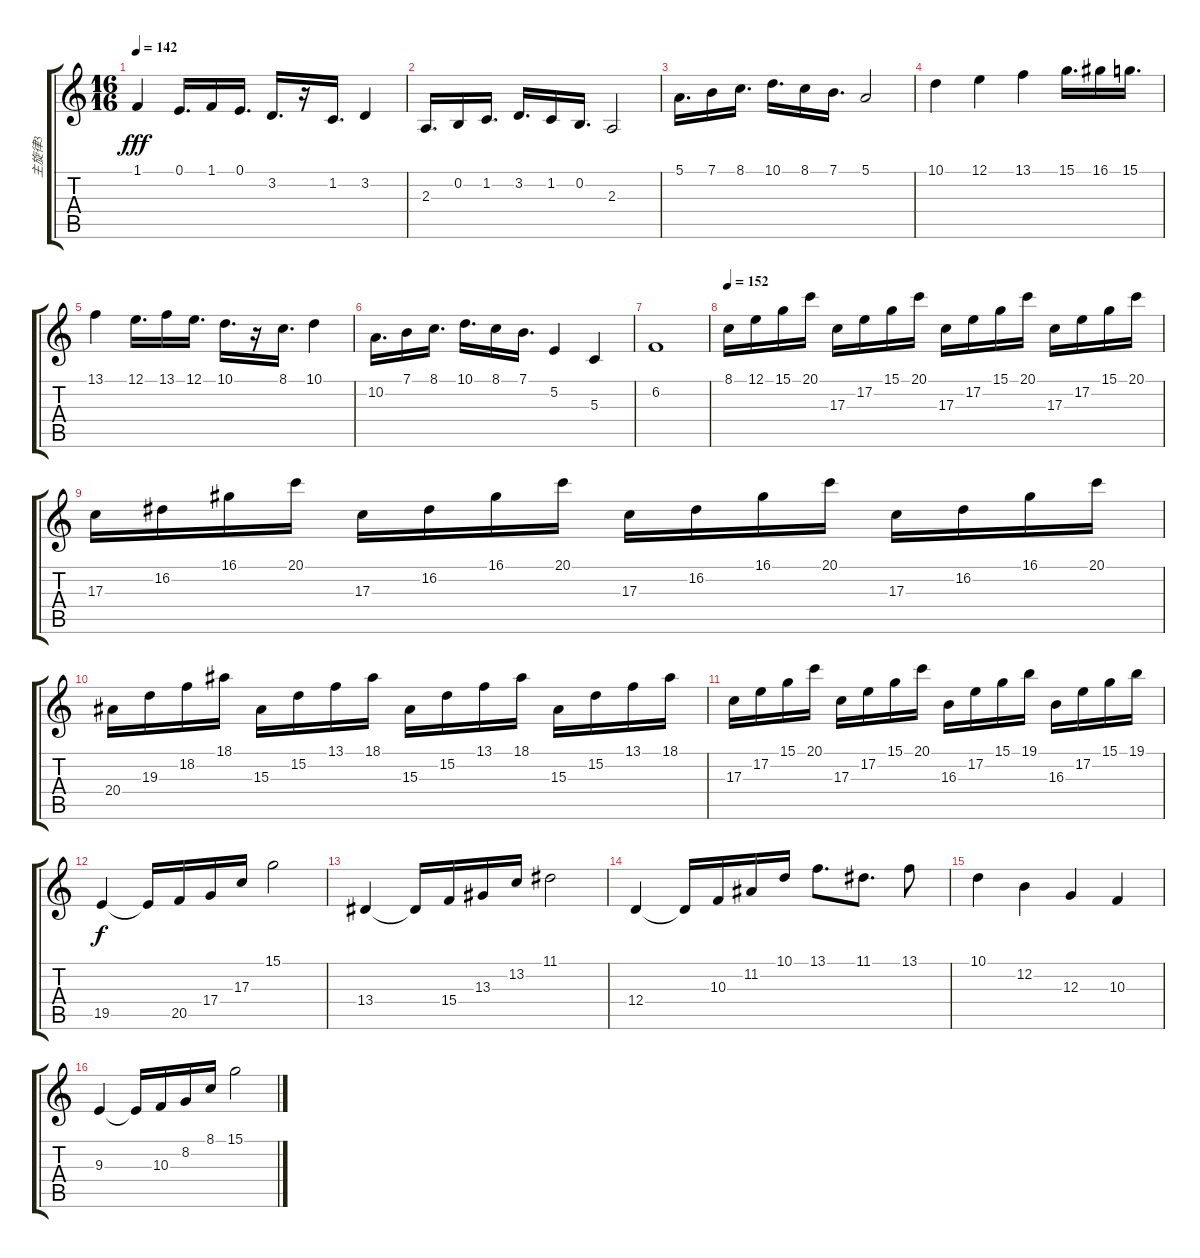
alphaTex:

\track ("主旋律3" "主旋律3") {instrument musicbox}
\staff {score tabs}
\tuning (E4 B3 G3 D3 A2 E2) {hide}
\ts (16 16)
\tempo 142
\clef g2
\ks c
1.1.4{dy fff} 0.1.16{d} 1.1.16 0.1.16{d} 3.2.16{d} r.16 1.2.16{d} 3.2.4 |
2.3.16{d} 0.2.16 1.2.16{d} 3.2.16{d} 1.2.16 0.2.16{d} 2.3.2 |
5.1.16{d} 7.1.16 8.1.16{d} 10.1.16{d} 8.1.16 7.1.16{d} 5.1.2 |
10.1.4 12.1.4 13.1.4 15.1.16{d} 16.1.16 15.1.16{d} |
13.1.4 12.1.16{d} 13.1.16 12.1.16{d} 10.1.16{d} r.16 8.1.16{d} 10.1.4 |
10.2.16{d} 7.1.16 8.1.16{d} 10.1.16{d} 8.1.16 7.1.16{d} 5.2.4 5.3.4 |
6.2.1 |
\tempo 152
8.1.16 12.1.16 15.1.16 20.1.16 17.3.16 17.2.16 15.1.16 20.1.16 17.3.16 17.2.16 15.1.16 20.1.16 17.3.16 17.2.16 15.1.16 20.1.16 |
17.3.16 16.2.16 16.1.16 20.1.16 17.3.16 16.2.16 16.1.16 20.1.16 17.3.16 16.2.16 16.1.16 20.1.16 17.3.16 16.2.16 16.1.16 20.1.16 |
20.4.16 19.3.16 18.2.16 18.1.16 15.3.16 15.2.16 13.1.16 18.1.16 15.3.16 15.2.16 13.1.16 18.1.16 15.3.16 15.2.16 13.1.16 18.1.16 |
17.3.16 17.2.16 15.1.16 20.1.16 17.3.16 17.2.16 15.1.16 20.1.16 16.3.16 17.2.16 15.1.16 19.1.16 16.3.16 17.2.16 15.1.16 19.1.16 |
19.5.4{dy f} 19.5{t}.16 20.5.16 17.4.16 17.3.16 15.1.2 |
13.4.4 13.4{t}.16 15.4.16 13.3.16 13.2.16 11.1.2 |
12.4.4 12.4{t}.16 10.3.16 11.2.16 10.1.16 13.1.8{d} 11.1.8{d} 13.1.8 |
10.1.4 12.2.4 12.3.4 10.3.4 |
9.3.4 9.3{t}.16 10.3.16 8.2.16 8.1.16 15.1.2
